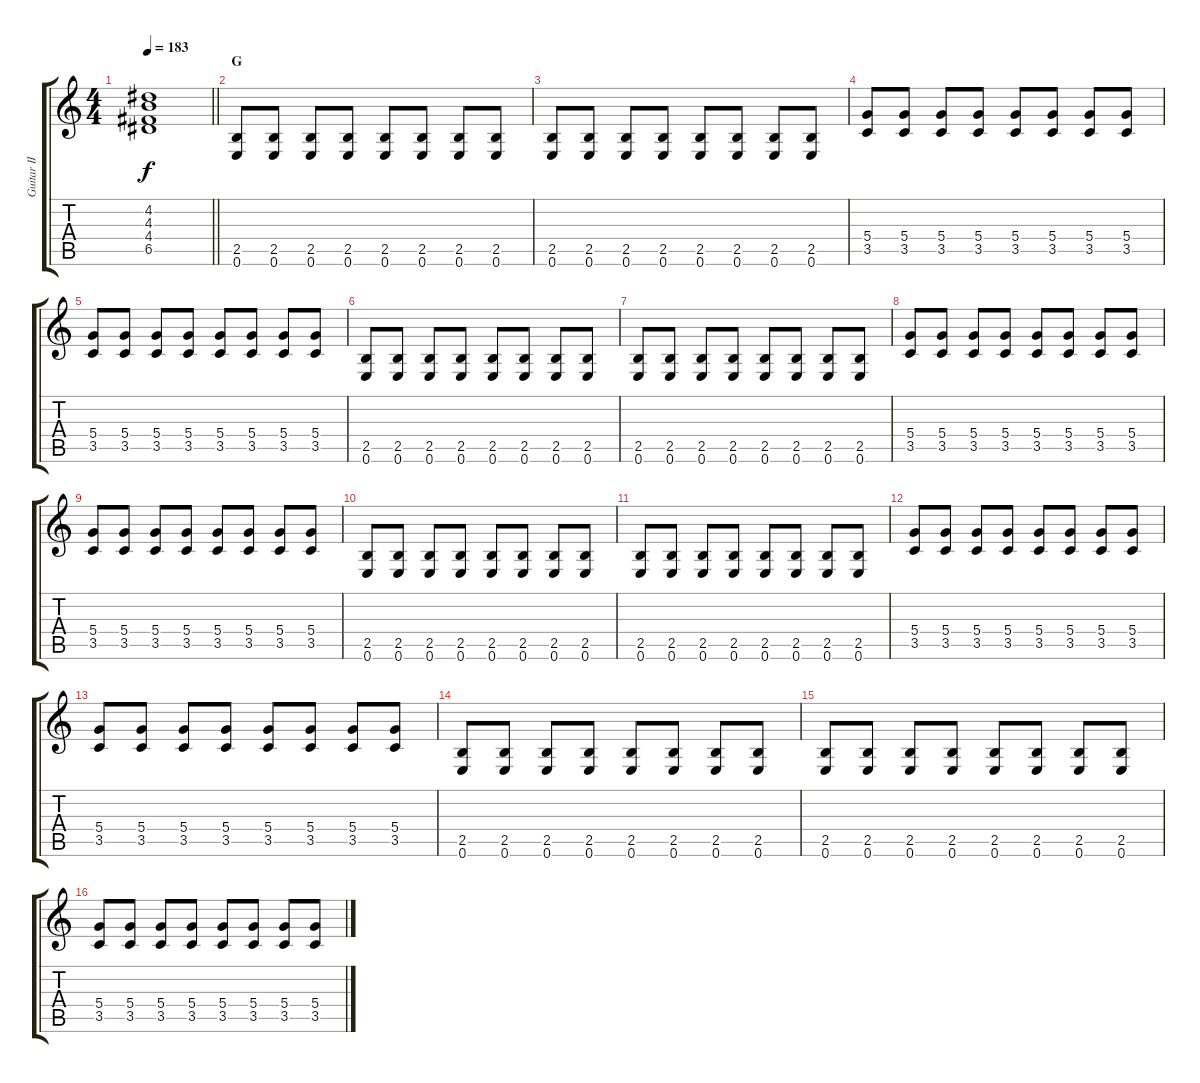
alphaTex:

\track ("Guitar II" "Guitar II") {instrument distortionguitar}
\staff {score tabs}
\tuning (E4 B3 G3 D3 A2 E2) {hide}
\ts (4 4)
\tempo 183
\clef g2
\barLineRight lightlight
\ks c
(4.2 4.3 4.4 6.5).1{dy f} |
\section ("" "G")
(2.5 0.6).8 (2.5 0.6).8 (2.5 0.6).8 (2.5 0.6).8 (2.5 0.6).8 (2.5 0.6).8 (2.5 0.6).8 (2.5 0.6).8 |
(2.5 0.6).8 (2.5 0.6).8 (2.5 0.6).8 (2.5 0.6).8 (2.5 0.6).8 (2.5 0.6).8 (2.5 0.6).8 (2.5 0.6).8 |
(5.4 3.5).8 (5.4 3.5).8 (5.4 3.5).8 (5.4 3.5).8 (5.4 3.5).8 (5.4 3.5).8 (5.4 3.5).8 (5.4 3.5).8 |
(5.4 3.5).8 (5.4 3.5).8 (5.4 3.5).8 (5.4 3.5).8 (5.4 3.5).8 (5.4 3.5).8 (5.4 3.5).8 (5.4 3.5).8 |
(2.5 0.6).8 (2.5 0.6).8 (2.5 0.6).8 (2.5 0.6).8 (2.5 0.6).8 (2.5 0.6).8 (2.5 0.6).8 (2.5 0.6).8 |
(2.5 0.6).8 (2.5 0.6).8 (2.5 0.6).8 (2.5 0.6).8 (2.5 0.6).8 (2.5 0.6).8 (2.5 0.6).8 (2.5 0.6).8 |
(5.4 3.5).8 (5.4 3.5).8 (5.4 3.5).8 (5.4 3.5).8 (5.4 3.5).8 (5.4 3.5).8 (5.4 3.5).8 (5.4 3.5).8 |
(5.4 3.5).8 (5.4 3.5).8 (5.4 3.5).8 (5.4 3.5).8 (5.4 3.5).8 (5.4 3.5).8 (5.4 3.5).8 (5.4 3.5).8 |
(2.5 0.6).8 (2.5 0.6).8 (2.5 0.6).8 (2.5 0.6).8 (2.5 0.6).8 (2.5 0.6).8 (2.5 0.6).8 (2.5 0.6).8 |
(2.5 0.6).8 (2.5 0.6).8 (2.5 0.6).8 (2.5 0.6).8 (2.5 0.6).8 (2.5 0.6).8 (2.5 0.6).8 (2.5 0.6).8 |
(5.4 3.5).8 (5.4 3.5).8 (5.4 3.5).8 (5.4 3.5).8 (5.4 3.5).8 (5.4 3.5).8 (5.4 3.5).8 (5.4 3.5).8 |
(5.4 3.5).8 (5.4 3.5).8 (5.4 3.5).8 (5.4 3.5).8 (5.4 3.5).8 (5.4 3.5).8 (5.4 3.5).8 (5.4 3.5).8 |
(2.5 0.6).8 (2.5 0.6).8 (2.5 0.6).8 (2.5 0.6).8 (2.5 0.6).8 (2.5 0.6).8 (2.5 0.6).8 (2.5 0.6).8 |
(2.5 0.6).8 (2.5 0.6).8 (2.5 0.6).8 (2.5 0.6).8 (2.5 0.6).8 (2.5 0.6).8 (2.5 0.6).8 (2.5 0.6).8 |
(5.4 3.5).8 (5.4 3.5).8 (5.4 3.5).8 (5.4 3.5).8 (5.4 3.5).8 (5.4 3.5).8 (5.4 3.5).8 (5.4 3.5).8
